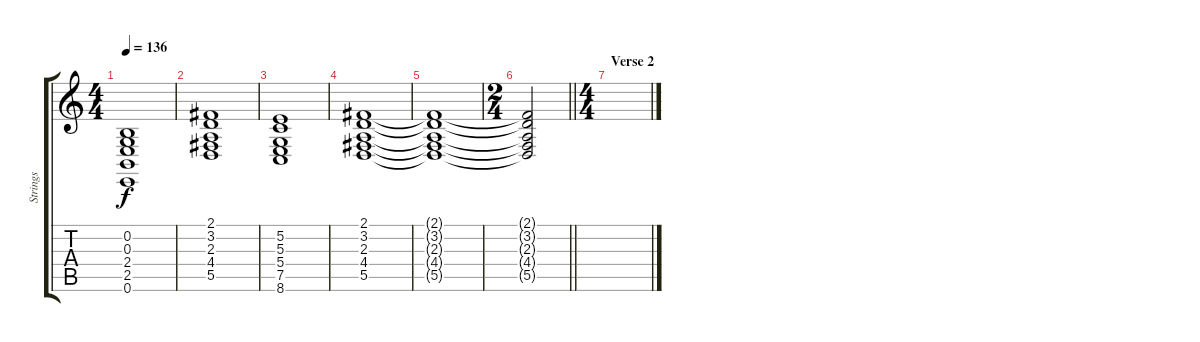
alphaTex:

\track ("Strings" "Strings") {instrument stringensemble2}
\staff {score tabs}
\tuning (E4 B3 G3 D3 A2 E2) {hide}
\ts (4 4)
\tempo 136
\clef g2
\ks c
(0.2 0.3 2.4 2.5 0.6).1{dy f} |
(2.1 3.2 2.3 4.4 5.5).1 |
(5.2 5.3 5.4 7.5 8.6).1 |
(2.1 3.2 2.3 4.4 5.5).1 |
(2.1{t} 3.2{t} 2.3{t} 4.4{t} 5.5{t}).1 |
\ts (2 4)
\barLineRight lightlight
(2.1{t} 3.2{t} 2.3{t} 4.4{t} 5.5{t}).2 |
\ts (4 4)
\section ("" "Verse 2")
